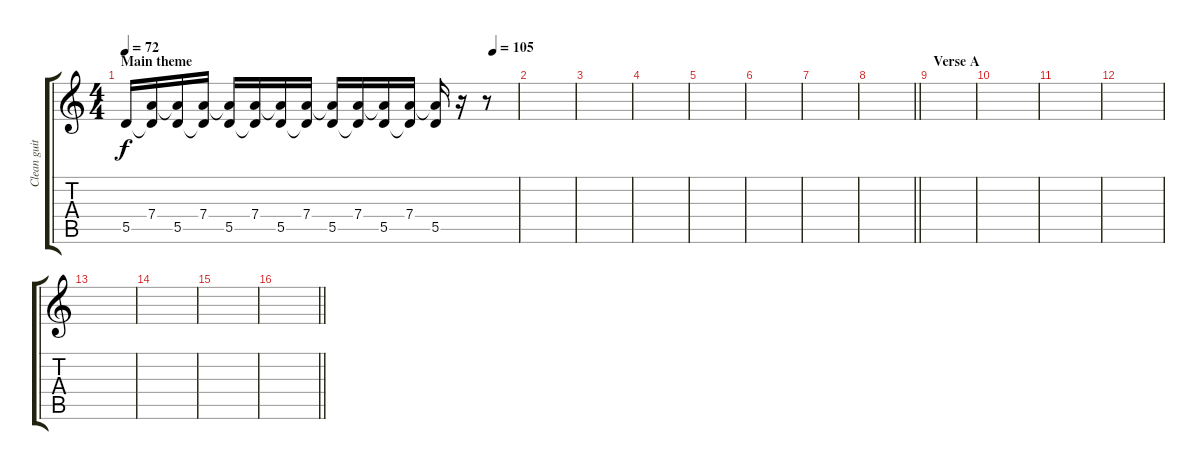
\track ("Clean guitar 2" "Clean guit") {instrument electricguitarjazz}
\staff {score tabs}
\tuning (E4 B3 G3 D3 A2 E2) {hide}
\ts (4 4)
\section ("" "Main theme")
\tempo 72
\tempo (105 0.9375)
\clef g2
\ks c
5.5.16{dy f} (7.4 5.5{t}).16 (7.4{t} 5.5).16 (7.4 5.5{t}).16 (7.4{t} 5.5).16 (7.4 5.5{t}).16 (7.4{t} 5.5).16 (7.4 5.5{t}).16 (7.4{t} 5.5).16 (7.4 5.5{t}).16 (7.4{t} 5.5).16 (7.4 5.5{t}).16 (7.4{t} 5.5).16 r.16 r.8 |
|
|
|
|
|
|
\barLineRight lightlight
|
\section ("" "Verse A")
|
|
|
|
|
|
|
\barLineRight lightlight
